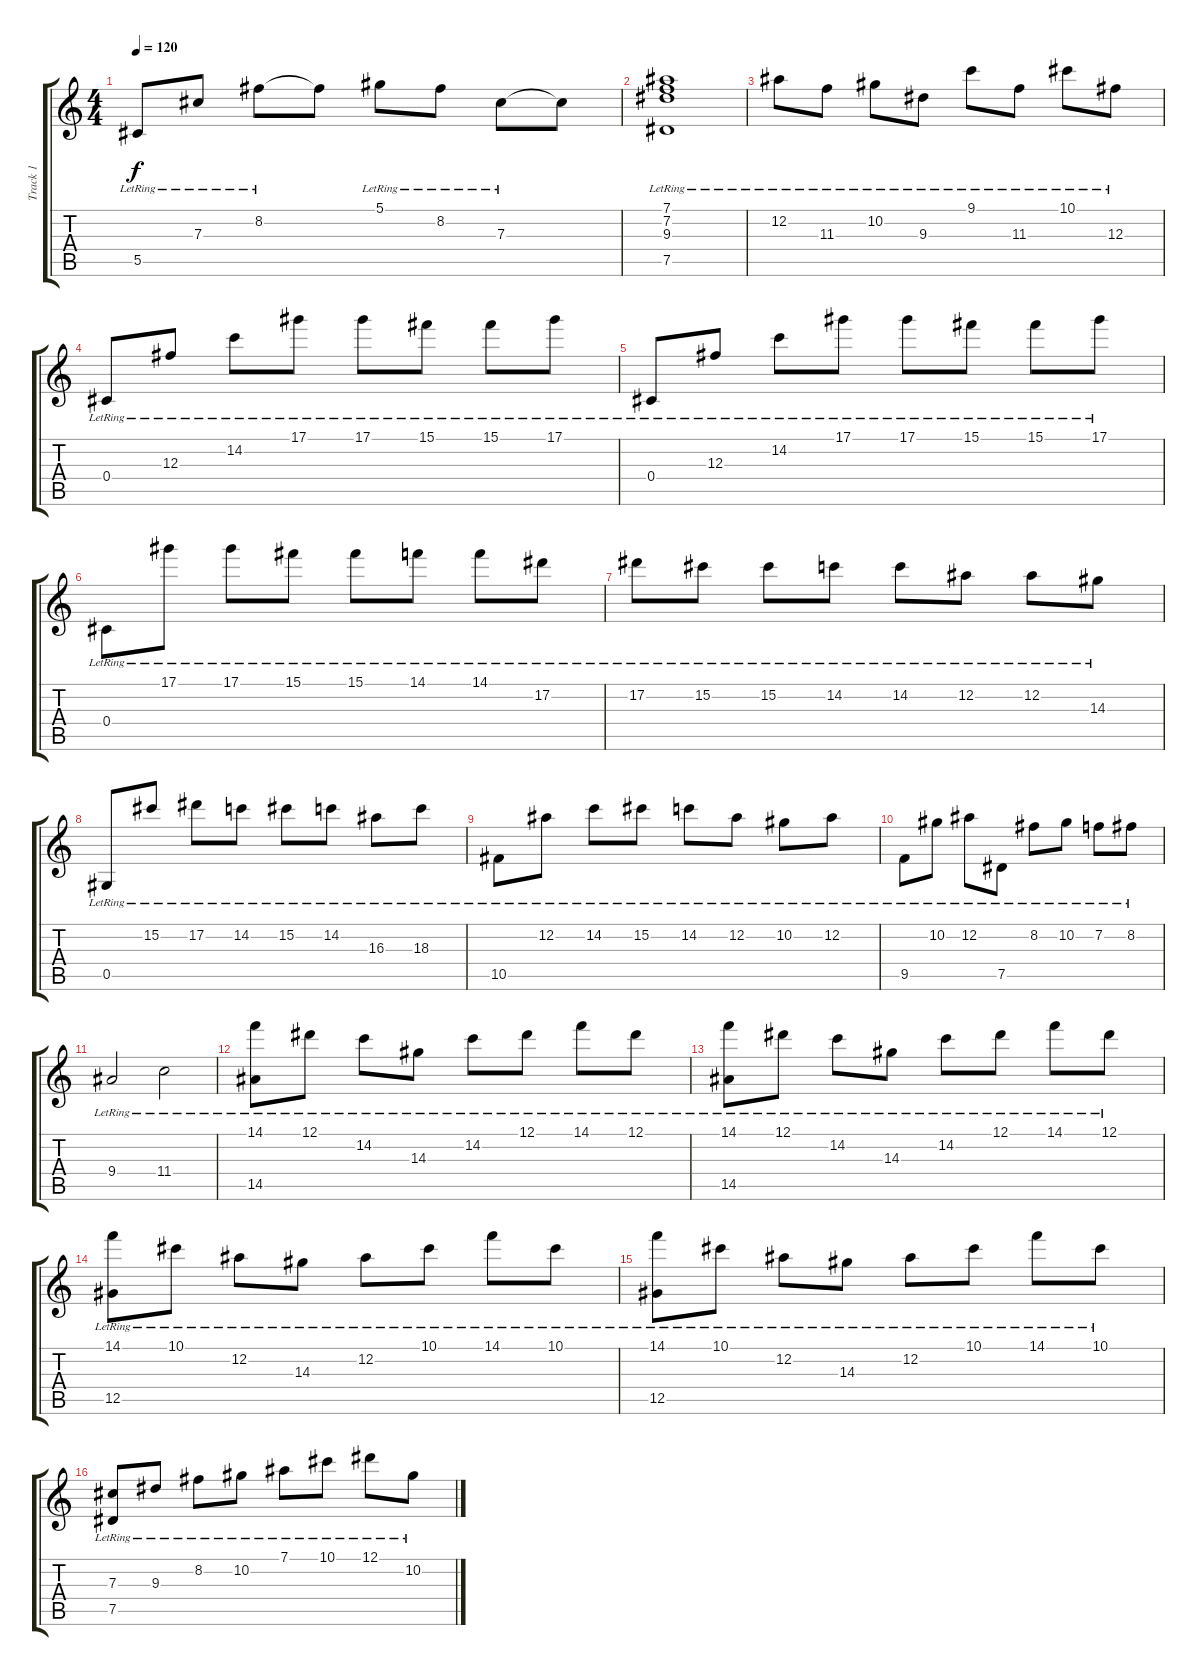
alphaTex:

\track ("Track 1" "Track 1") {instrument acousticguitarnylon}
\staff {score tabs}
\tuning (Eb4 Bb3 Gb3 Db3 Ab2 Eb2) {hide}
\ts (4 4)
\tempo 120
\clef g2
\ks c
5.5{lr}.8{dy f} 7.3{lr}.8 8.2{lr}.8 8.2{t}.8 5.1{lr}.8 8.2{lr}.8 7.3{lr}.8 7.3{t}.8 |
(7.1{lr} 7.2{lr} 9.3{lr} 7.5{lr}).1 |
12.2{lr}.8 11.3{lr}.8 10.2{lr}.8 9.3{lr}.8 9.1{lr}.8 11.3{lr}.8 10.1{lr}.8 12.3{lr}.8 |
0.4{lr}.8 12.3{lr}.8 14.2{lr}.8 17.1{lr}.8 17.1{lr}.8 15.1{lr}.8 15.1{lr}.8 17.1{lr}.8 |
0.4{lr}.8 12.3{lr}.8 14.2{lr}.8 17.1{lr}.8 17.1{lr}.8 15.1{lr}.8 15.1{lr}.8 17.1{lr}.8 |
0.4{lr}.8 17.1{lr}.8 17.1{lr}.8 15.1{lr}.8 15.1{lr}.8 14.1{lr}.8 14.1{lr}.8 17.2{lr}.8 |
17.2{lr}.8 15.2{lr}.8 15.2{lr}.8 14.2{lr}.8 14.2{lr}.8 12.2{lr}.8 12.2{lr}.8 14.3{lr}.8 |
0.5{lr}.8 15.2{lr}.8 17.2{lr}.8 14.2{lr}.8 15.2{lr}.8 14.2{lr}.8 16.3{lr}.8 18.3{lr}.8 |
10.5{lr}.8 12.2{lr}.8 14.2{lr}.8 15.2{lr}.8 14.2{lr}.8 12.2{lr}.8 10.2{lr}.8 12.2{lr}.8 |
9.5{lr}.8 10.2{lr}.8 12.2{lr}.8 7.5{lr}.8 8.2{lr}.8 10.2{lr}.8 7.2{lr}.8 8.2{lr}.8 |
9.4{lr}.2 11.4{lr}.2 |
(14.1{lr} 14.5{lr}).8 12.1{lr}.8 14.2{lr}.8 14.3{lr}.8 14.2{lr}.8 12.1{lr}.8 14.1{lr}.8 12.1{lr}.8 |
(14.1{lr} 14.5{lr}).8 12.1{lr}.8 14.2{lr}.8 14.3{lr}.8 14.2{lr}.8 12.1{lr}.8 14.1{lr}.8 12.1{lr}.8 |
(14.1{lr} 12.5{lr}).8 10.1{lr}.8 12.2{lr}.8 14.3{lr}.8 12.2{lr}.8 10.1{lr}.8 14.1{lr}.8 10.1{lr}.8 |
(14.1{lr} 12.5{lr}).8 10.1{lr}.8 12.2{lr}.8 14.3{lr}.8 12.2{lr}.8 10.1{lr}.8 14.1{lr}.8 10.1{lr}.8 |
(7.3{lr} 7.5{lr}).8 9.3{lr}.8 8.2{lr}.8 10.2{lr}.8 7.1{lr}.8 10.1{lr}.8 12.1{lr}.8 10.2{lr}.8
